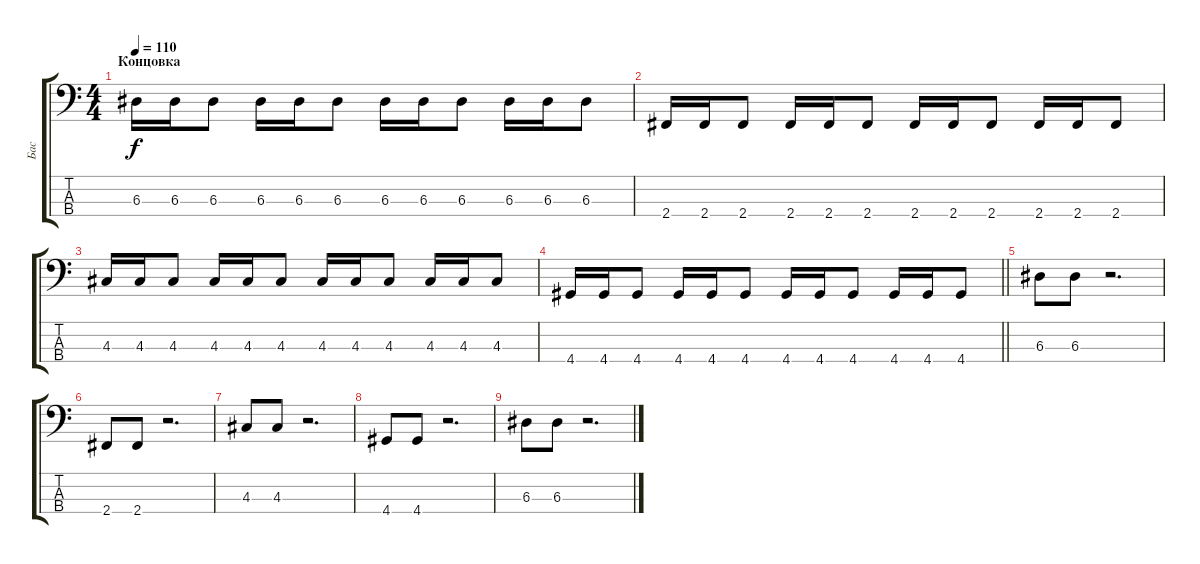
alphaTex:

\track ("Бас" "Бас") {instrument electricbassfinger}
\staff {score tabs}
\tuning (G2 D2 A1 E1) {hide}
\ts (4 4)
\section ("" "Концовка")
\tempo 110
\clef f4
\ks c
6.3.16{dy f} 6.3.16 6.3.8 6.3.16 6.3.16 6.3.8 6.3.16 6.3.16 6.3.8 6.3.16 6.3.16 6.3.8 |
2.4.16 2.4.16 2.4.8 2.4.16 2.4.16 2.4.8 2.4.16 2.4.16 2.4.8 2.4.16 2.4.16 2.4.8 |
4.3.16 4.3.16 4.3.8 4.3.16 4.3.16 4.3.8 4.3.16 4.3.16 4.3.8 4.3.16 4.3.16 4.3.8 |
\barLineRight lightlight
4.4.16 4.4.16 4.4.8 4.4.16 4.4.16 4.4.8 4.4.16 4.4.16 4.4.8 4.4.16 4.4.16 4.4.8 |
6.3.8 6.3.8 r.2{d} |
2.4.8 2.4.8 r.2{d} |
4.3.8 4.3.8 r.2{d} |
4.4.8 4.4.8 r.2{d} |
6.3.8 6.3.8 r.2{d}
